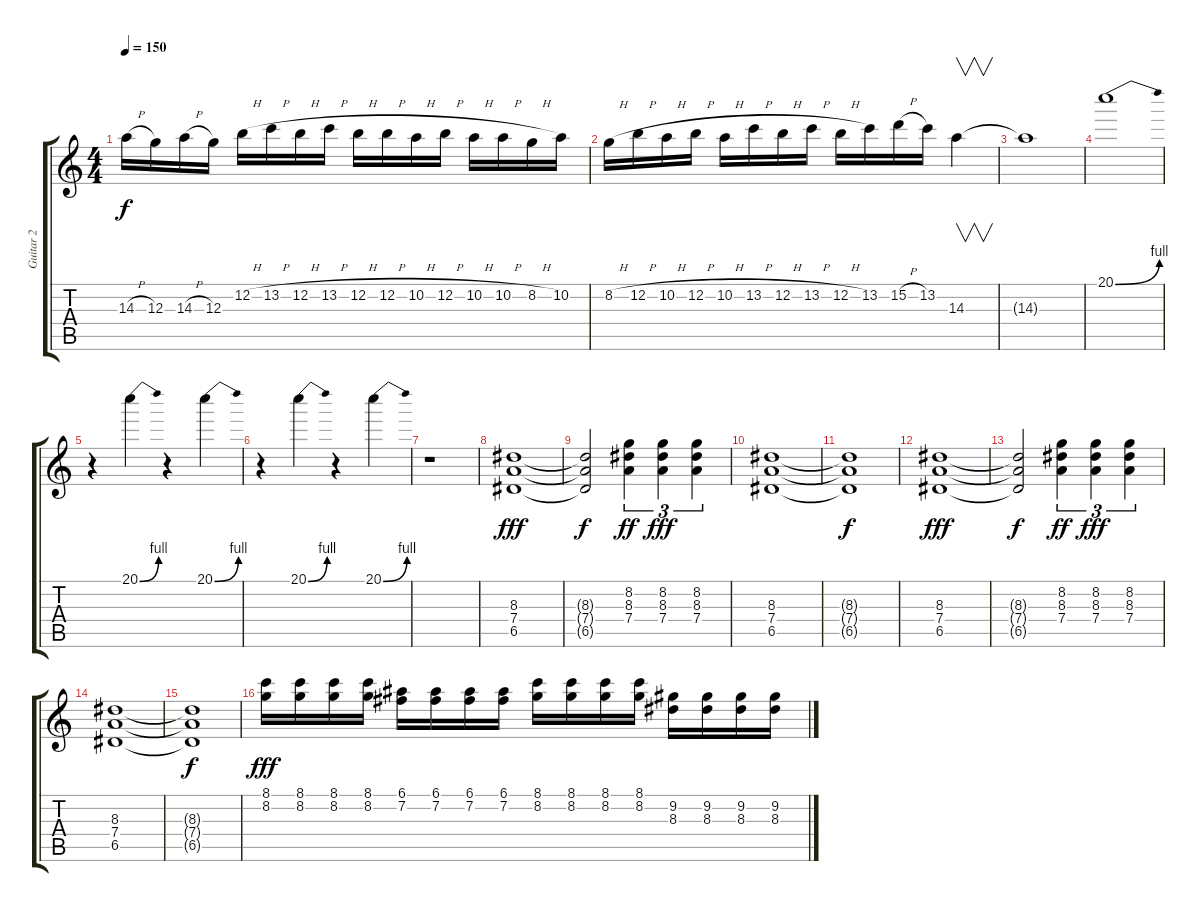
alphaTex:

\track ("Guitar 2" "Guitar 2") {instrument distortionguitar}
\staff {score tabs}
\tuning (E4 B3 G3 D3 A2 E2) {hide}
\ts (4 4)
\tempo 150
\clef g2
\ks c
14.3{h}.16{dy f} 12.3.16 14.3{h}.16 12.3.16 12.2{h}.16 13.2{h}.16 12.2{h}.16 13.2{h}.16 12.2{h}.16 12.2{h}.16 10.2{h}.16 12.2{h}.16 10.2{h}.16 10.2{h}.16 8.2{h}.16 10.2.16 |
8.2{h}.16 12.2{h}.16 10.2{h}.16 12.2{h}.16 10.2{h}.16 13.2{h}.16 12.2{h}.16 13.2{h}.16 12.2{h}.16 13.2.16 15.2{h}.16 13.2.16 14.3.4{v} |
14.3{t}.1 |
20.1{be (bend 0 0 60 4)}.1 |
r.4 20.1{be (bend 0 0 60 4)}.4 r.4 20.1{be (bend 0 0 60 4)}.4 |
r.4 20.1{be (bend 0 0 60 4)}.4 r.4 20.1{be (bend 0 0 60 4)}.4 |
r.1 |
(8.3 7.4 6.5).1{dy fff} |
(8.3{t} 7.4{t} 6.5{t}).2{dy f} (8.2 8.3 7.4).4{tu (3 2) dy ff} (8.2 8.3 7.4).4{tu (3 2) dy fff} (8.2 8.3 7.4).4{tu (3 2)} |
(8.3 7.4 6.5).1 |
(8.3{t} 7.4{t} 6.5{t}).1{dy f} |
(8.3 7.4 6.5).1{dy fff} |
(8.3{t} 7.4{t} 6.5{t}).2{dy f} (8.2 8.3 7.4).4{tu (3 2) dy ff} (8.2 8.3 7.4).4{tu (3 2) dy fff} (8.2 8.3 7.4).4{tu (3 2)} |
(8.3 7.4 6.5).1 |
(8.3{t} 7.4{t} 6.5{t}).1{dy f} |
(8.1 8.2).16{dy fff} (8.1 8.2).16 (8.1 8.2).16 (8.1 8.2).16 (6.1 7.2).16 (6.1 7.2).16 (6.1 7.2).16 (6.1 7.2).16 (8.1 8.2).16 (8.1 8.2).16 (8.1 8.2).16 (8.1 8.2).16 (9.2 8.3).16 (9.2 8.3).16 (9.2 8.3).16 (9.2 8.3).16
